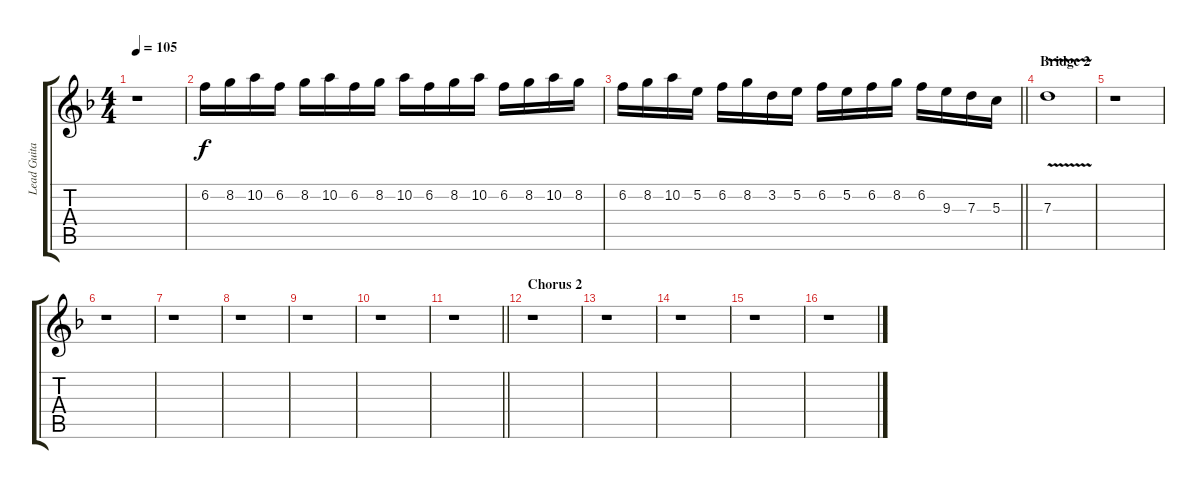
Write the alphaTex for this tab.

\track ("Lead Guitar 1: Henrik Juhano" "Lead Guita") {instrument overdrivenguitar}
\staff {score tabs}
\tuning (E4 B3 G3 D3 A2 E2) {hide}
\ts (4 4)
\tempo 105
\clef g2
\ks dminor
r.1{dy f} |
6.2.16 8.2.16 10.2.16 6.2.16 8.2.16 10.2.16 6.2.16 8.2.16 10.2.16 6.2.16 8.2.16 10.2.16 6.2.16 8.2.16 10.2.16 8.2.16 |
\barLineRight lightlight
6.2.16 8.2.16 10.2.16 5.2.16 6.2.16 8.2.16 3.2.16 5.2.16 6.2.16 5.2.16 6.2.16 8.2.16 6.2.16 9.3.16 7.3.16 5.3.16 |
\section ("" "Bridge 2")
7.3{v}.1 |
r.1 |
r.1 |
r.1 |
r.1 |
r.1 |
r.1 |
\barLineRight lightlight
r.1 |
\section ("" "Chorus 2")
r.1 |
r.1 |
r.1 |
r.1 |
r.1
